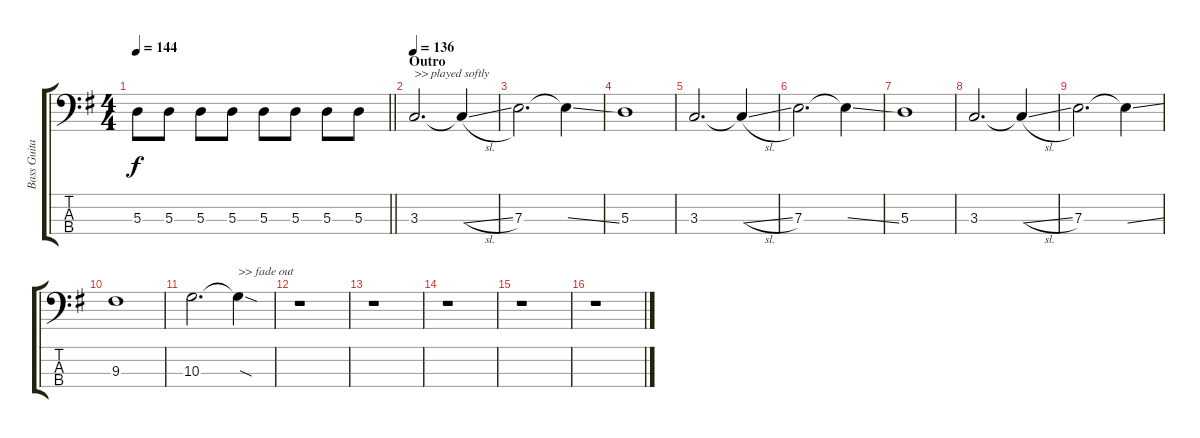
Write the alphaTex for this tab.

\track ("Bass Guitar" "Bass Guita") {instrument electricbassfinger}
\staff {score tabs}
\tuning (G2 D2 A1 E1) {hide}
\ts (4 4)
\tempo 144
\clef f4
\barLineRight lightlight
\ks g
5.3.8{dy f} 5.3.8 5.3.8 5.3.8 5.3.8 5.3.8 5.3.8 5.3.8 |
\section ("" "Outro")
\tempo 136
3.3.2{d txt ">> played softly" volume 10} 3.3{sl t}.4 |
7.3.2{d} 7.3{ss t}.4 |
5.3.1 |
3.3.2{d} 3.3{sl t}.4 |
7.3.2{d} 7.3{ss t}.4 |
5.3.1 |
3.3.2{d} 3.3{sl t}.4 |
7.3.2{d} 7.3{ss t}.4 |
9.3.1 |
10.3.2{d} 10.3{sod t}.4{txt ">> fade out"} |
r.1 |
r.1 |
r.1 |
r.1 |
r.1
